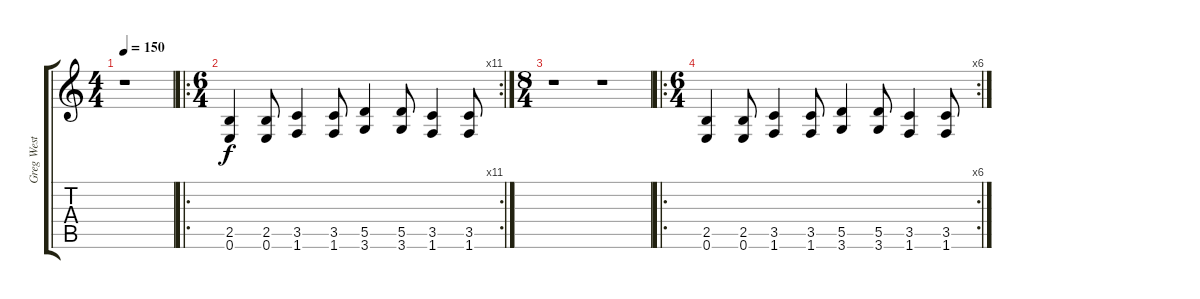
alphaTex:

\track ("Greg West" "Greg West") {instrument acousticguitarnylon}
\staff {score tabs}
\tuning (E4 B3 G3 D3 A2 E2) {hide}
\ts (4 4)
\tempo 150
\clef g2
\ks c
r.1{dy f instrument acousticguitarnylon} |
\ro
\rc 11
\ts (6 4)
(2.5 0.6).4 (2.5 0.6).8 (3.5 1.6).4 (3.5 1.6).8 (5.5 3.6).4 (5.5 3.6).8 (3.5 1.6).4 (3.5 1.6).8 |
\ts (8 4)
r.1 r.1 |
\ro
\rc 6
\ts (6 4)
(2.5 0.6).4 (2.5 0.6).8 (3.5 1.6).4 (3.5 1.6).8 (5.5 3.6).4 (5.5 3.6).8 (3.5 1.6).4 (3.5 1.6).8
